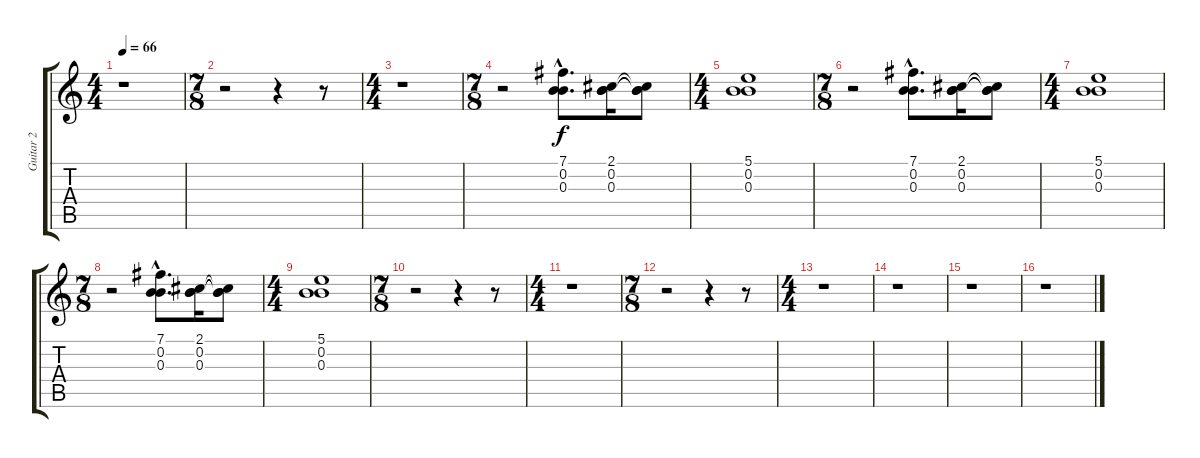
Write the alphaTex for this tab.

\track ("Guitar 2" "Guitar 2") {instrument overdrivenguitar}
\staff {score tabs}
\tuning (B3 B3 B3 B2 E2 E2) {hide}
\ts (4 4)
\tempo 66
\clef g2
\ks c
r.1{dy f} |
\ts (7 8)
r.2 r.4 r.8 |
\ts (4 4)
r.1 |
\ts (7 8)
r.2{volume 13 instrument electricguitarclean} (7.1{hac} 0.2{hac} 0.3{hac}).8{d} (2.1 0.2 0.3).16 (2.1{t} 0.2{t} 0.3{t}).8 |
\ts (4 4)
(5.1 0.2 0.3).1 |
\ts (7 8)
r.2 (7.1{hac} 0.2{hac} 0.3{hac}).8{d} (2.1 0.2 0.3).16 (2.1{t} 0.2{t} 0.3{t}).8 |
\ts (4 4)
(5.1 0.2 0.3).1 |
\ts (7 8)
r.2 (7.1{hac} 0.2{hac} 0.3{hac}).8{d} (2.1 0.2 0.3).16 (2.1{t} 0.2{t} 0.3{t}).8 |
\ts (4 4)
(5.1 0.2 0.3).1 |
\ts (7 8)
r.2 r.4 r.8 |
\ts (4 4)
r.1 |
\ts (7 8)
r.2 r.4 r.8 |
\ts (4 4)
r.1 |
r.1 |
r.1 |
r.1
